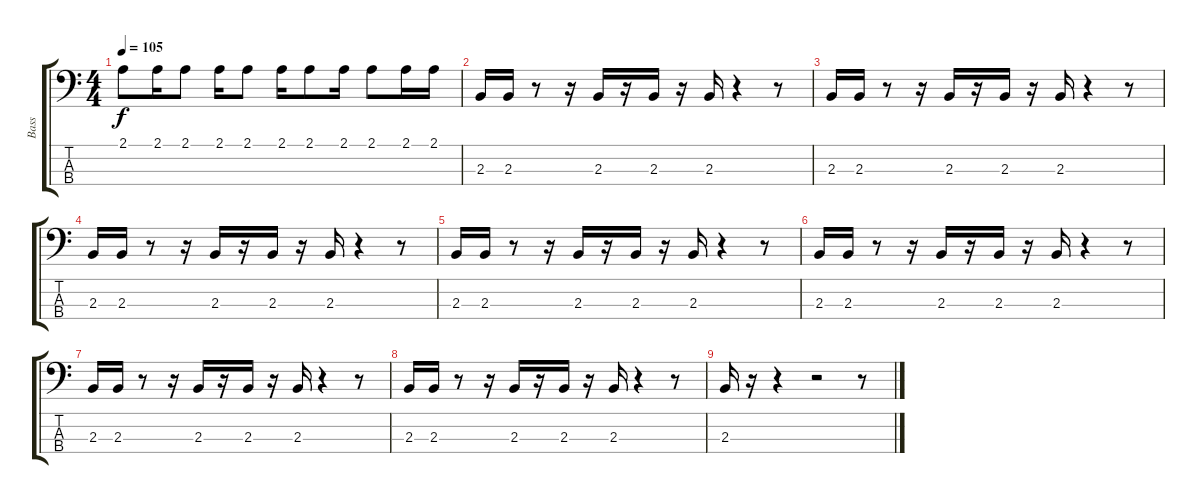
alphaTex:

\track ("Bass" "Bass") {instrument synthbass1}
\staff {score tabs}
\tuning (G2 D2 A1 E1) {hide}
\ts (4 4)
\tempo 105
\clef f4
\ks c
2.1.8{dy f volume 13 balance 8} 2.1.16{balance 0} 2.1.8{balance 8} 2.1.16{balance 16} 2.1.8{balance 8} 2.1.16{balance 0} 2.1.8{balance 8} 2.1.16{balance 16} 2.1.8{balance 8} 2.1.16{balance 0} 2.1.16{balance 16} |
2.3.16 2.3.16 r.8 r.16 2.3.16 r.16 2.3.16 r.16 2.3.16 r.4 r.8 |
2.3.16 2.3.16 r.8 r.16 2.3.16 r.16 2.3.16 r.16 2.3.16 r.4 r.8 |
2.3.16 2.3.16 r.8 r.16 2.3.16 r.16 2.3.16 r.16 2.3.16 r.4 r.8 |
2.3.16 2.3.16 r.8 r.16 2.3.16 r.16 2.3.16 r.16 2.3.16 r.4 r.8 |
2.3.16 2.3.16 r.8 r.16 2.3.16 r.16 2.3.16 r.16 2.3.16 r.4 r.8 |
2.3.16 2.3.16 r.8 r.16 2.3.16 r.16 2.3.16 r.16 2.3.16 r.4 r.8 |
2.3.16 2.3.16 r.8 r.16 2.3.16 r.16 2.3.16 r.16 2.3.16 r.4 r.8 |
2.3.16 r.16 r.4 r.2 r.8
